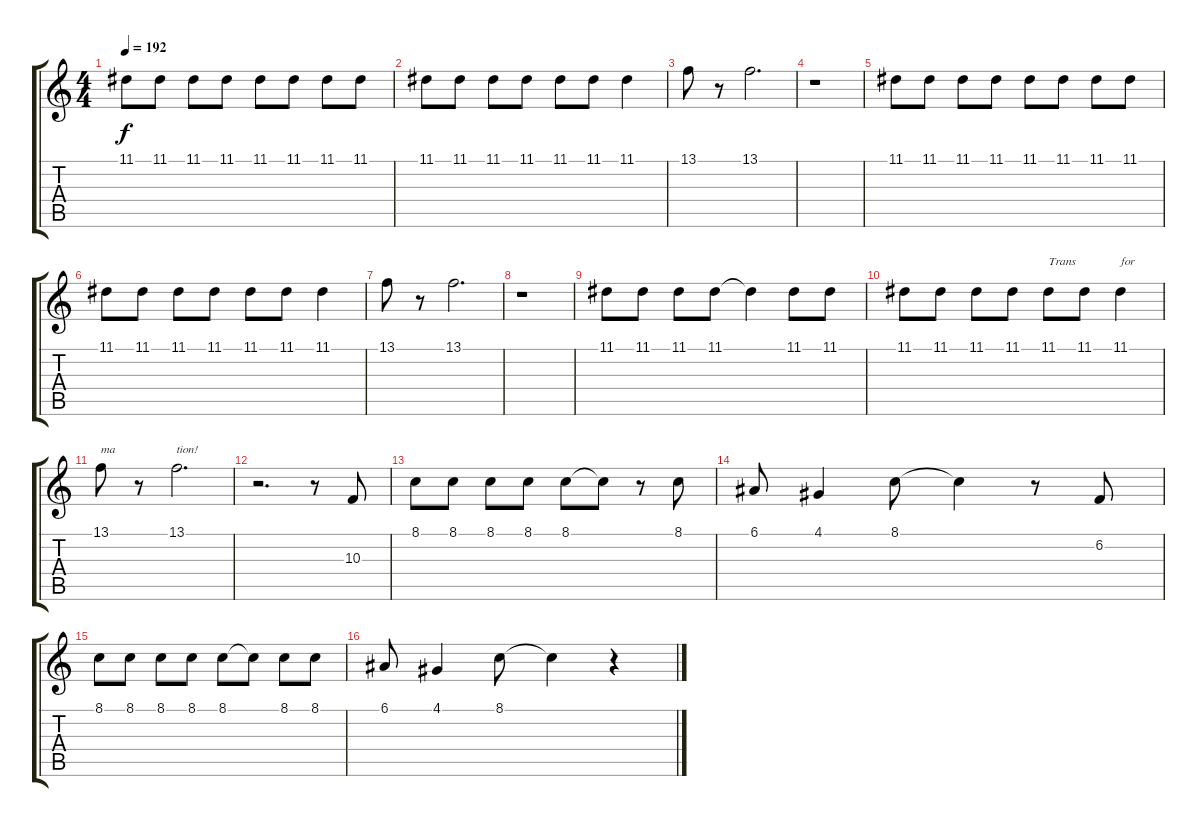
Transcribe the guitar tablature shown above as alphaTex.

\track "" {instrument lead1square}
\staff {score tabs}
\tuning (E4 B3 G3 D3 A2 E2) {hide}
\ts (4 4)
\tempo 192
\clef g2
\ks c
11.1.8{txt "" dy f} 11.1.8{txt ""} 11.1.8{txt ""} 11.1.8{txt ""} 11.1.8{txt ""} 11.1.8{txt ""} 11.1.8{txt ""} 11.1.8{txt ""} |
11.1.8{txt ""} 11.1.8{txt ""} 11.1.8{txt ""} 11.1.8{txt ""} 11.1.8{txt ""} 11.1.8{txt ""} 11.1.4{txt ""} |
13.1.8{txt ""} r.8 13.1.2{d txt ""} |
r.1 |
11.1.8{txt ""} 11.1.8{txt ""} 11.1.8{txt ""} 11.1.8{txt ""} 11.1.8{txt ""} 11.1.8{txt ""} 11.1.8{txt ""} 11.1.8{txt ""} |
11.1.8{txt ""} 11.1.8{txt ""} 11.1.8{txt ""} 11.1.8{txt ""} 11.1.8{txt ""} 11.1.8{txt ""} 11.1.4{txt ""} |
13.1.8{txt ""} r.8 13.1.2{d txt ""} |
r.1 |
11.1.8{txt ""} 11.1.8{txt ""} 11.1.8{txt ""} 11.1.8{txt ""} 11.1{t}.4 11.1.8{txt ""} 11.1.8{txt ""} |
11.1.8{txt ""} 11.1.8{txt ""} 11.1.8{txt ""} 11.1.8{txt ""} 11.1.8{txt "Trans"} 11.1.8 11.1.4{txt "for"} |
13.1.8{txt "ma"} r.8 13.1.2{d txt "tion!"} |
r.2{d} r.8 10.3.8{txt ""} |
8.1.8{txt ""} 8.1.8 8.1.8{txt ""} 8.1.8{txt ""} 8.1.8{txt ""} 8.1{t}.8 r.8 8.1.8{txt ""} |
6.1.8{txt ""} 4.1.4{txt ""} 8.1.8{txt ""} 8.1{t}.4 r.8 6.2.8{txt ""} |
8.1.8{txt ""} 8.1.8{txt ""} 8.1.8{txt ""} 8.1.8{txt ""} 8.1.8{txt ""} 8.1{t}.8 8.1.8{txt ""} 8.1.8{txt ""} |
6.1.8{txt ""} 4.1.4{txt ""} 8.1.8{txt ""} 8.1{t}.4 r.4
